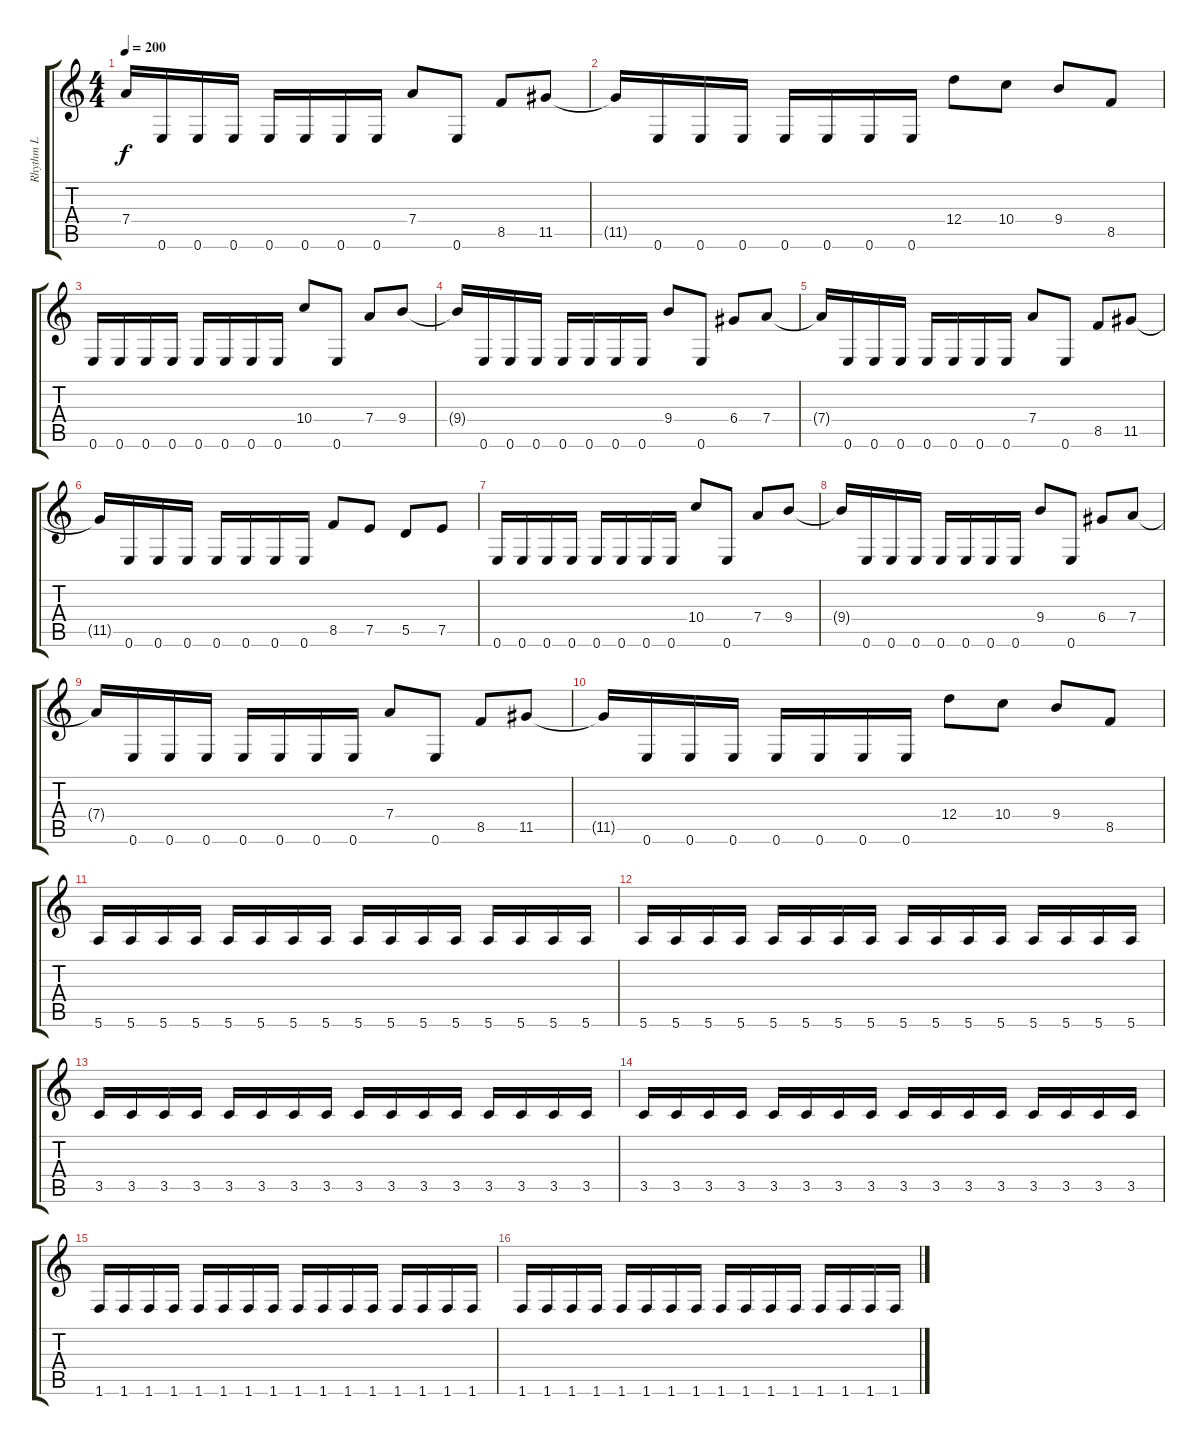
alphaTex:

\track ("Rhythm L" "Rhythm L") {instrument distortionguitar}
\staff {score tabs}
\tuning (E4 B3 G3 D3 A2 E2) {hide}
\ts (4 4)
\tempo 200
\clef g2
\ks c
7.4{t}.16{dy f} 0.6.16 0.6.16 0.6.16 0.6.16 0.6.16 0.6.16 0.6.16 7.4.8 0.6.8 8.5.8 11.5.8 |
11.5{t}.16 0.6.16 0.6.16 0.6.16 0.6.16 0.6.16 0.6.16 0.6.16 12.4.8 10.4.8 9.4.8 8.5.8 |
0.6.16 0.6.16 0.6.16 0.6.16 0.6.16 0.6.16 0.6.16 0.6.16 10.4.8 0.6.8 7.4.8 9.4.8 |
9.4{t}.16 0.6.16 0.6.16 0.6.16 0.6.16 0.6.16 0.6.16 0.6.16 9.4.8 0.6.8 6.4.8 7.4.8 |
7.4{t}.16 0.6.16 0.6.16 0.6.16 0.6.16 0.6.16 0.6.16 0.6.16 7.4.8 0.6.8 8.5.8 11.5.8 |
11.5{t}.16 0.6.16 0.6.16 0.6.16 0.6.16 0.6.16 0.6.16 0.6.16 8.5.8 7.5.8 5.5.8 7.5.8 |
0.6.16 0.6.16 0.6.16 0.6.16 0.6.16 0.6.16 0.6.16 0.6.16 10.4.8 0.6.8 7.4.8 9.4.8 |
9.4{t}.16 0.6.16 0.6.16 0.6.16 0.6.16 0.6.16 0.6.16 0.6.16 9.4.8 0.6.8 6.4.8 7.4.8 |
7.4{t}.16 0.6.16 0.6.16 0.6.16 0.6.16 0.6.16 0.6.16 0.6.16 7.4.8 0.6.8 8.5.8 11.5.8 |
11.5{t}.16 0.6.16 0.6.16 0.6.16 0.6.16 0.6.16 0.6.16 0.6.16 12.4.8 10.4.8 9.4.8 8.5.8 |
5.6.16 5.6.16 5.6.16 5.6.16 5.6.16 5.6.16 5.6.16 5.6.16 5.6.16 5.6.16 5.6.16 5.6.16 5.6.16 5.6.16 5.6.16 5.6.16 |
5.6.16 5.6.16 5.6.16 5.6.16 5.6.16 5.6.16 5.6.16 5.6.16 5.6.16 5.6.16 5.6.16 5.6.16 5.6.16 5.6.16 5.6.16 5.6.16 |
3.5.16 3.5.16 3.5.16 3.5.16 3.5.16 3.5.16 3.5.16 3.5.16 3.5.16 3.5.16 3.5.16 3.5.16 3.5.16 3.5.16 3.5.16 3.5.16 |
3.5.16 3.5.16 3.5.16 3.5.16 3.5.16 3.5.16 3.5.16 3.5.16 3.5.16 3.5.16 3.5.16 3.5.16 3.5.16 3.5.16 3.5.16 3.5.16 |
1.6.16 1.6.16 1.6.16 1.6.16 1.6.16 1.6.16 1.6.16 1.6.16 1.6.16 1.6.16 1.6.16 1.6.16 1.6.16 1.6.16 1.6.16 1.6.16 |
1.6.16 1.6.16 1.6.16 1.6.16 1.6.16 1.6.16 1.6.16 1.6.16 1.6.16 1.6.16 1.6.16 1.6.16 1.6.16 1.6.16 1.6.16 1.6.16
